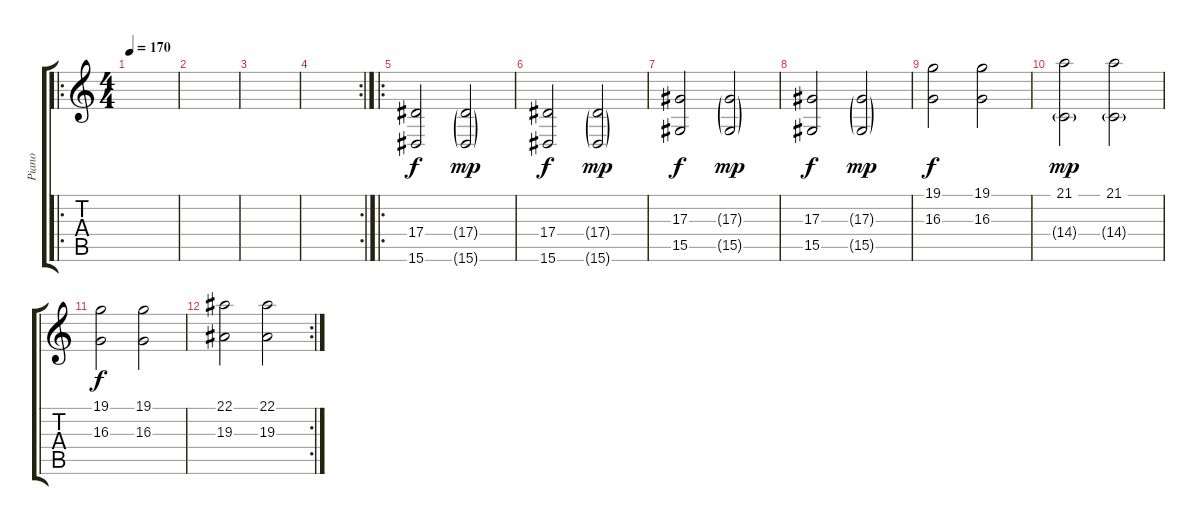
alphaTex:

\track ("Piano" "Piano") {instrument acousticgrandpiano}
\staff {score tabs}
\tuning (C4 G3 Eb3 Bb2 F2 C2) {hide}
\ro
\ts (4 4)
\tempo 170
\clef g2
\ks c
|
|
|
\rc 2
|
\ro
(17.4 15.6).2{volume 16 instrument acousticgrandpiano} (17.4{g} 15.6{g}).2{dy mp} |
(17.4 15.6).2{dy f instrument brightacousticpiano} (17.4{g} 15.6{g}).2{dy mp} |
(17.3 15.5).2{dy f} (17.3{g} 15.5{g}).2{dy mp} |
(17.3 15.5).2{dy f} (17.3{g} 15.5{g}).2{dy mp} |
(19.1 16.3).2{dy f} (19.1 16.3).2 |
(21.1 14.4{g}).2{dy mp} (21.1 14.4{g}).2 |
(19.1 16.3).2{dy f} (19.1 16.3).2 |
\rc 2
(22.1 19.3).2 (22.1 19.3).2
